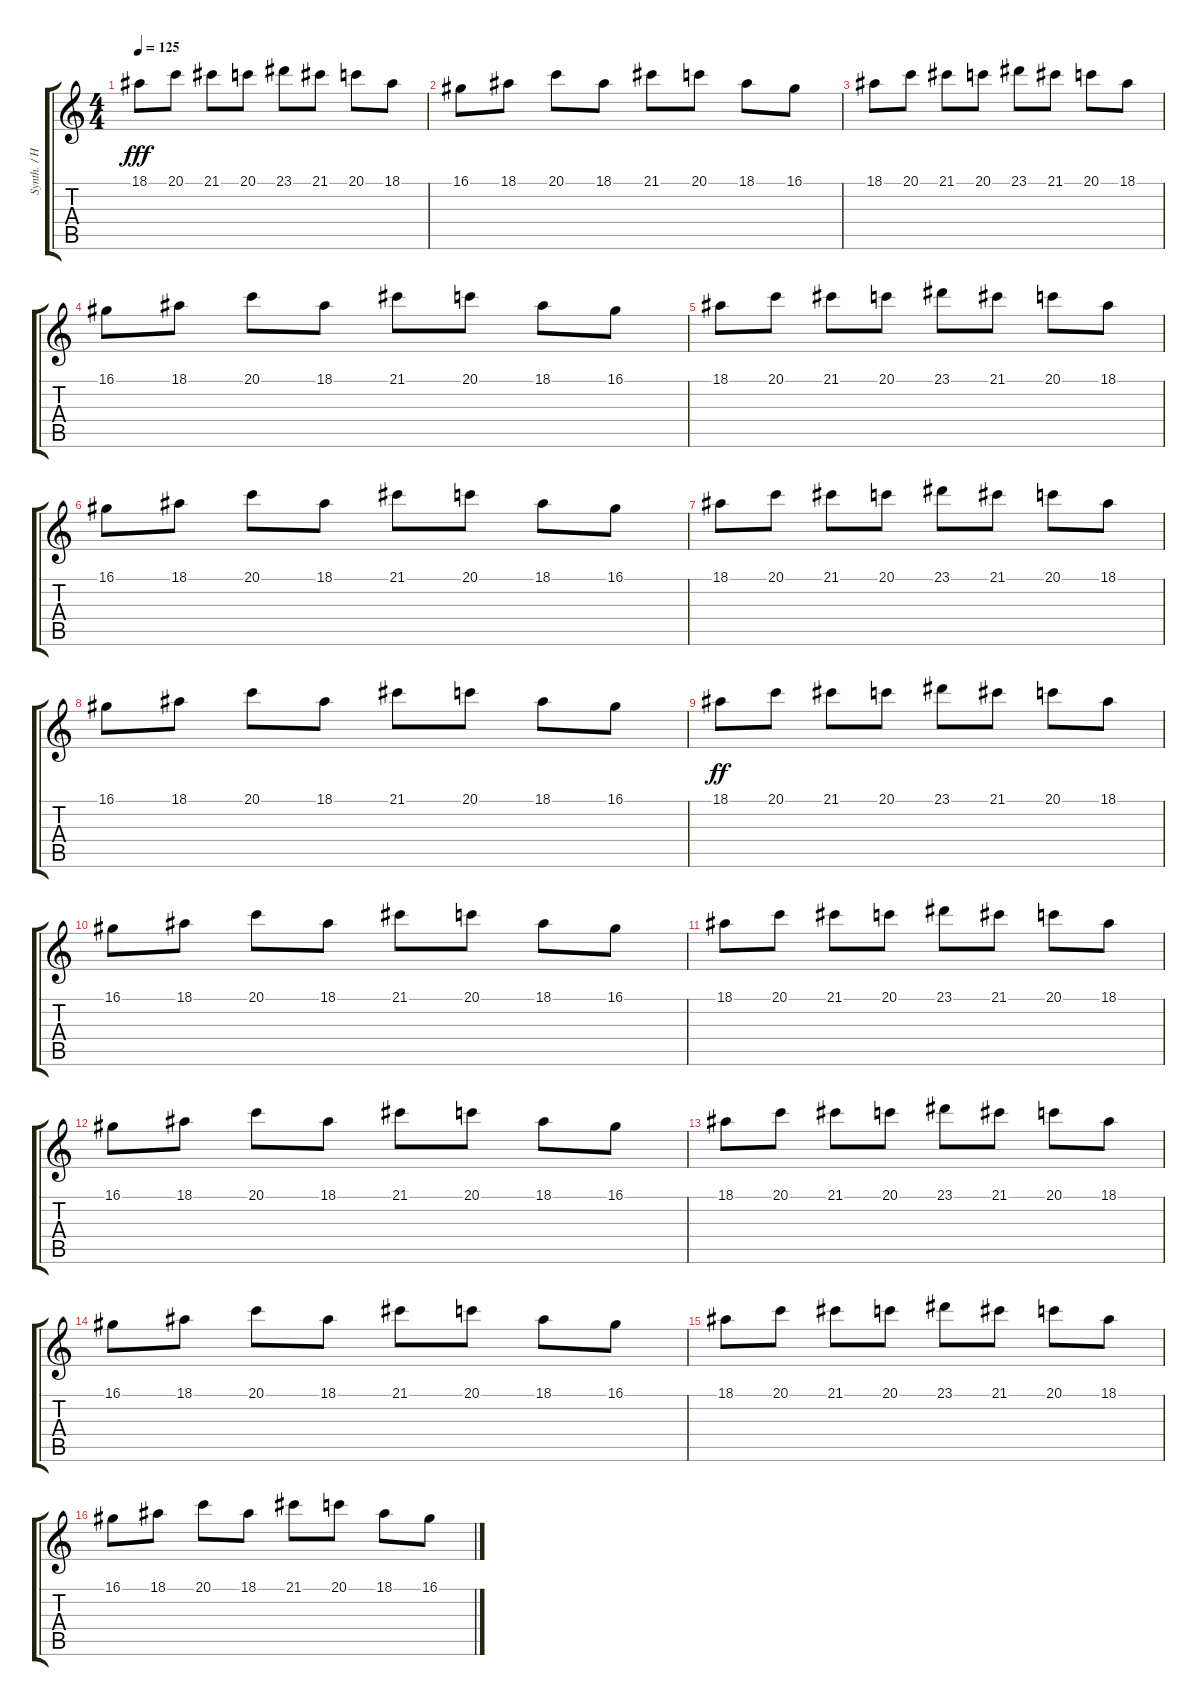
\track ("Synth. / High Strings" "Synth. / H") {instrument synthstrings1}
\staff {score tabs}
\tuning (E4 B3 G3 D3 A2 E2) {hide}
\ts (4 4)
\tempo 125
\clef g2
\ks c
18.1.8{dy fff} 20.1.8 21.1.8 20.1.8 23.1.8 21.1.8 20.1.8 18.1.8 |
16.1.8 18.1.8 20.1.8 18.1.8 21.1.8 20.1.8 18.1.8 16.1.8 |
18.1.8 20.1.8 21.1.8 20.1.8 23.1.8 21.1.8 20.1.8 18.1.8 |
16.1.8 18.1.8 20.1.8 18.1.8 21.1.8 20.1.8 18.1.8 16.1.8 |
18.1.8 20.1.8 21.1.8 20.1.8 23.1.8 21.1.8 20.1.8 18.1.8 |
16.1.8 18.1.8 20.1.8 18.1.8 21.1.8 20.1.8 18.1.8 16.1.8 |
18.1.8 20.1.8 21.1.8 20.1.8 23.1.8 21.1.8 20.1.8 18.1.8 |
16.1.8 18.1.8 20.1.8 18.1.8 21.1.8 20.1.8 18.1.8 16.1.8 |
18.1.8{dy ff} 20.1.8 21.1.8 20.1.8 23.1.8 21.1.8 20.1.8 18.1.8 |
16.1.8 18.1.8 20.1.8 18.1.8 21.1.8 20.1.8 18.1.8 16.1.8 |
18.1.8 20.1.8 21.1.8 20.1.8 23.1.8 21.1.8 20.1.8 18.1.8 |
16.1.8 18.1.8 20.1.8 18.1.8 21.1.8 20.1.8 18.1.8 16.1.8 |
18.1.8 20.1.8 21.1.8 20.1.8 23.1.8 21.1.8 20.1.8 18.1.8 |
16.1.8 18.1.8 20.1.8 18.1.8 21.1.8 20.1.8 18.1.8 16.1.8 |
18.1.8 20.1.8 21.1.8 20.1.8 23.1.8 21.1.8 20.1.8 18.1.8 |
16.1.8 18.1.8 20.1.8 18.1.8 21.1.8 20.1.8 18.1.8 16.1.8
